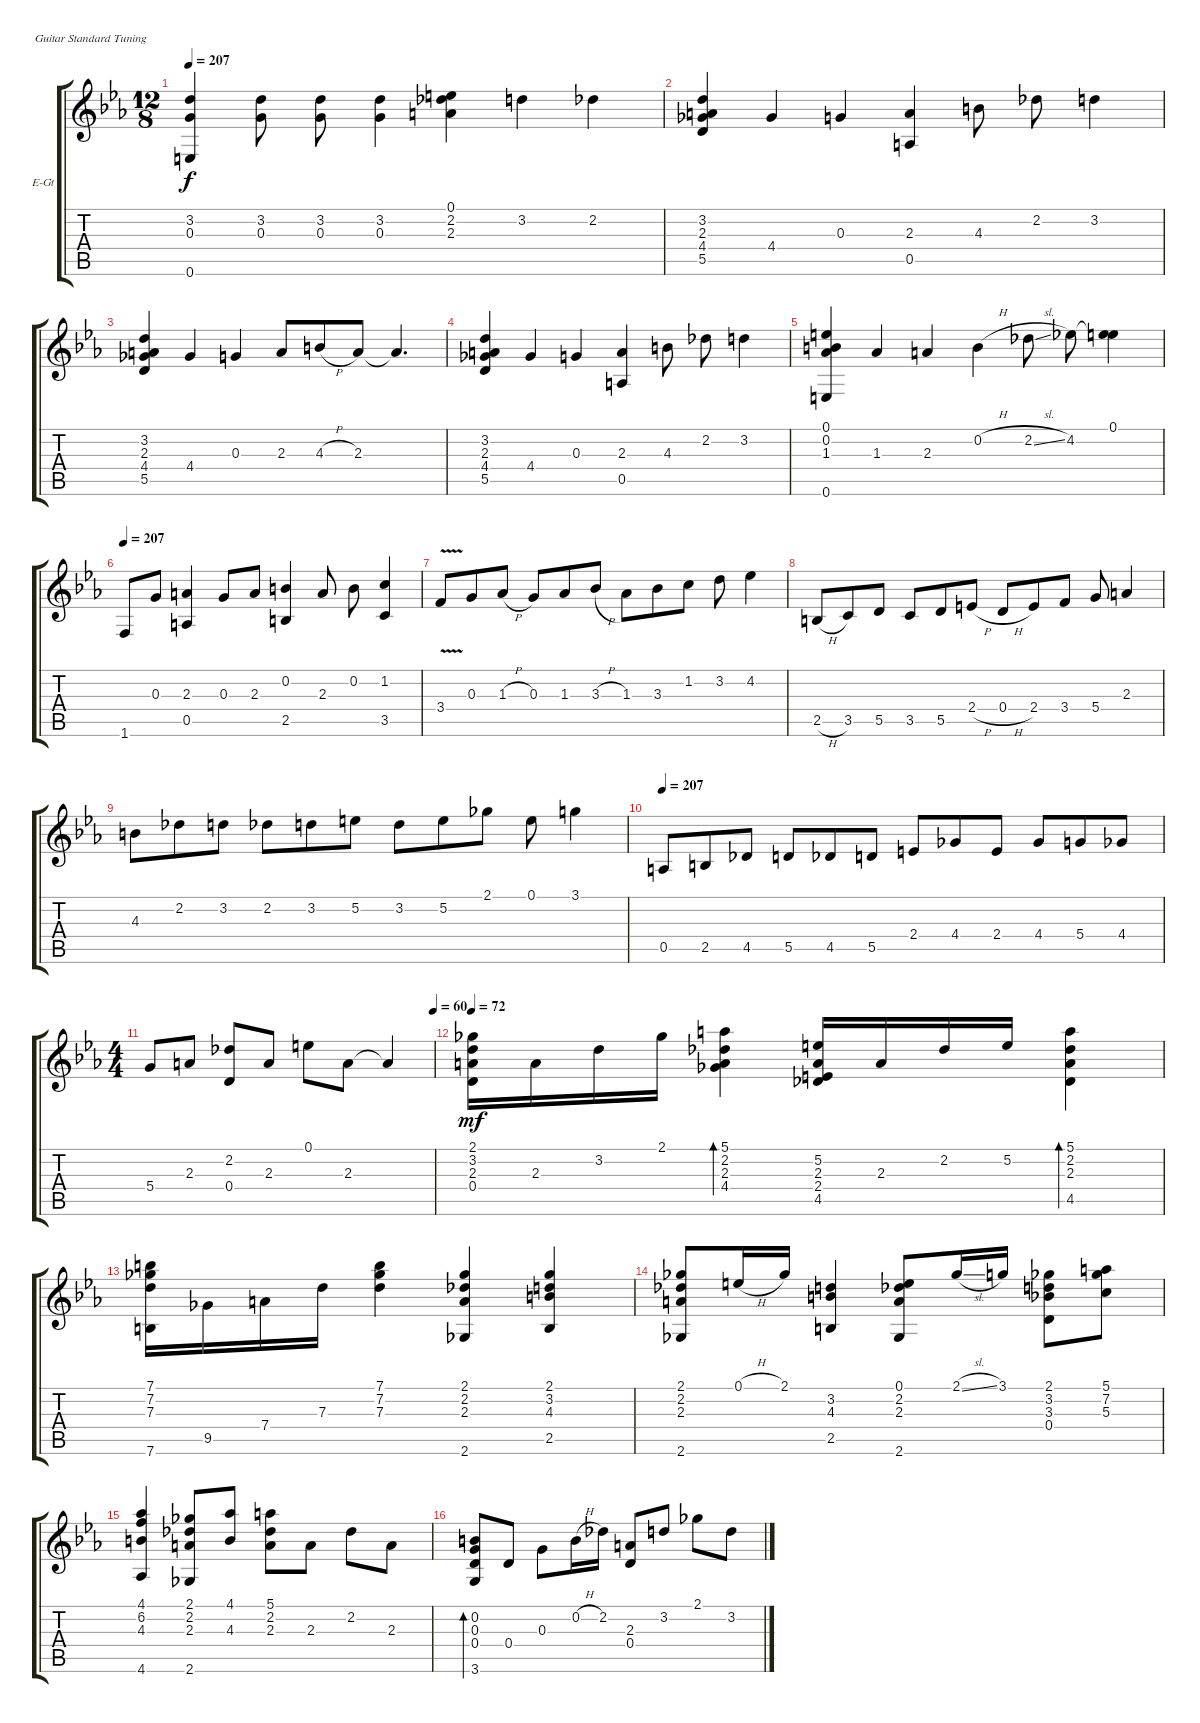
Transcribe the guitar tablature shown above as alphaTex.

\bracketExtendMode groupsimilarinstruments
\firstSystemTrackNameOrientation horizontal
\otherSystemsTrackNameOrientation horizontal
\track ("Fingerstyle" "E-Gt") {instrument electricguitarclean}
\staff {score tabs}
\tuning (E4 B3 G3 D3 A2 E2)
\ts (12 8)
\tempo 207
\clef g2
\ks eb
(0.6 3.2 0.3).4{dy f} (3.2 0.3).8 (0.3 3.2).8 (3.2 0.3).4 (0.1 2.2 2.3).4 3.2.4 2.2.4 |
(3.2 2.3 4.4 5.5).4 4.4.4 0.3.4 (2.3 0.5).4 4.3.8 2.2.8 3.2.4 |
(3.2 2.3 4.4 5.5).4 4.4.4 0.3.4 2.3.8 4.3{h}.8 2.3.8 2.3{t}.4{d} |
(3.2 2.3 4.4 5.5).4 4.4.4 0.3.4 (2.3 0.5).4 4.3.8 2.2.8 3.2.4 |
(0.1 0.2 1.3 0.6).4 1.3.4 2.3.4 0.2{h}.4 2.2{sl}.8 4.2.8 (4.2{t} 0.1).4 |
\tempo 207
1.6.8 0.3.8 (2.3 0.5).4 0.3.8 2.3.8 (0.2 2.5).4 2.3.8 0.2.8 (1.2 3.5).4 |
3.4{v}.8 0.3.8 1.3{h}.8 0.3.8 1.3.8 3.3{h}.8 1.3.8 3.3.8 1.2.8 3.2.8 4.2.4 |
2.5{h}.8 3.5.8 5.5.8 3.5.8 5.5.8 2.4{h}.8 0.4{h}.8 2.4.8 3.4.8 5.4.8 2.3.4 |
4.3.8 2.2.8 3.2.8 2.2.8 3.2.8 5.2.8 3.2.8 5.2.8 2.1.8 0.1.8 3.1.4 |
\tempo 207
0.5.8 2.5.8 4.5.8 5.5.8 4.5.8 5.5.8 2.4.8 4.4.8 2.4.8 4.4.8 5.4.8 4.4.8 |
\ts (4 4)
\tempo (60 1)
5.4.8 2.3.8 (2.2 0.4).8 2.3.8 0.1.8 2.3.8 2.3{t}.4 |
\tempo 72
(2.1 3.2 2.3 0.4).16{dy mf} 2.3.16 3.2.16 2.1.16 (5.1 2.2 2.3 4.4).4{bd 113} (5.2 2.3 2.4 4.5).16 2.3.16 2.2.16 5.2.16 (5.1 2.2 2.3 4.5).4{bd 110} |
(7.1 7.2 7.3 7.6).16 9.5.16 7.4.16 7.3.16 (7.1 7.2 7.3).4 (2.1 2.2 2.3 2.6).4 (2.1 3.2 4.3 2.5).4 |
(2.1 2.2 2.3 2.6).8 0.1{h}.16 2.1.16 (3.2 4.3 2.5).4 (0.1 2.2 2.3 2.6).8 2.1{sl}.16 3.1.16 (2.1 3.2 3.3 0.4).8 (5.1 7.2 5.3).8 |
(4.6 4.1 6.2 4.3).4 (2.2 2.1 2.3 2.6).8 (4.1 4.3).8 (5.1 2.2 2.3).8 2.3.8 2.2.8 2.3.8 |
(0.2 0.3 0.4 3.6).8{bd 235} 0.4.8 0.3.8 0.2{h}.16 2.2.16 (2.3 0.4).8 3.2.8 2.1.8 3.2.8
